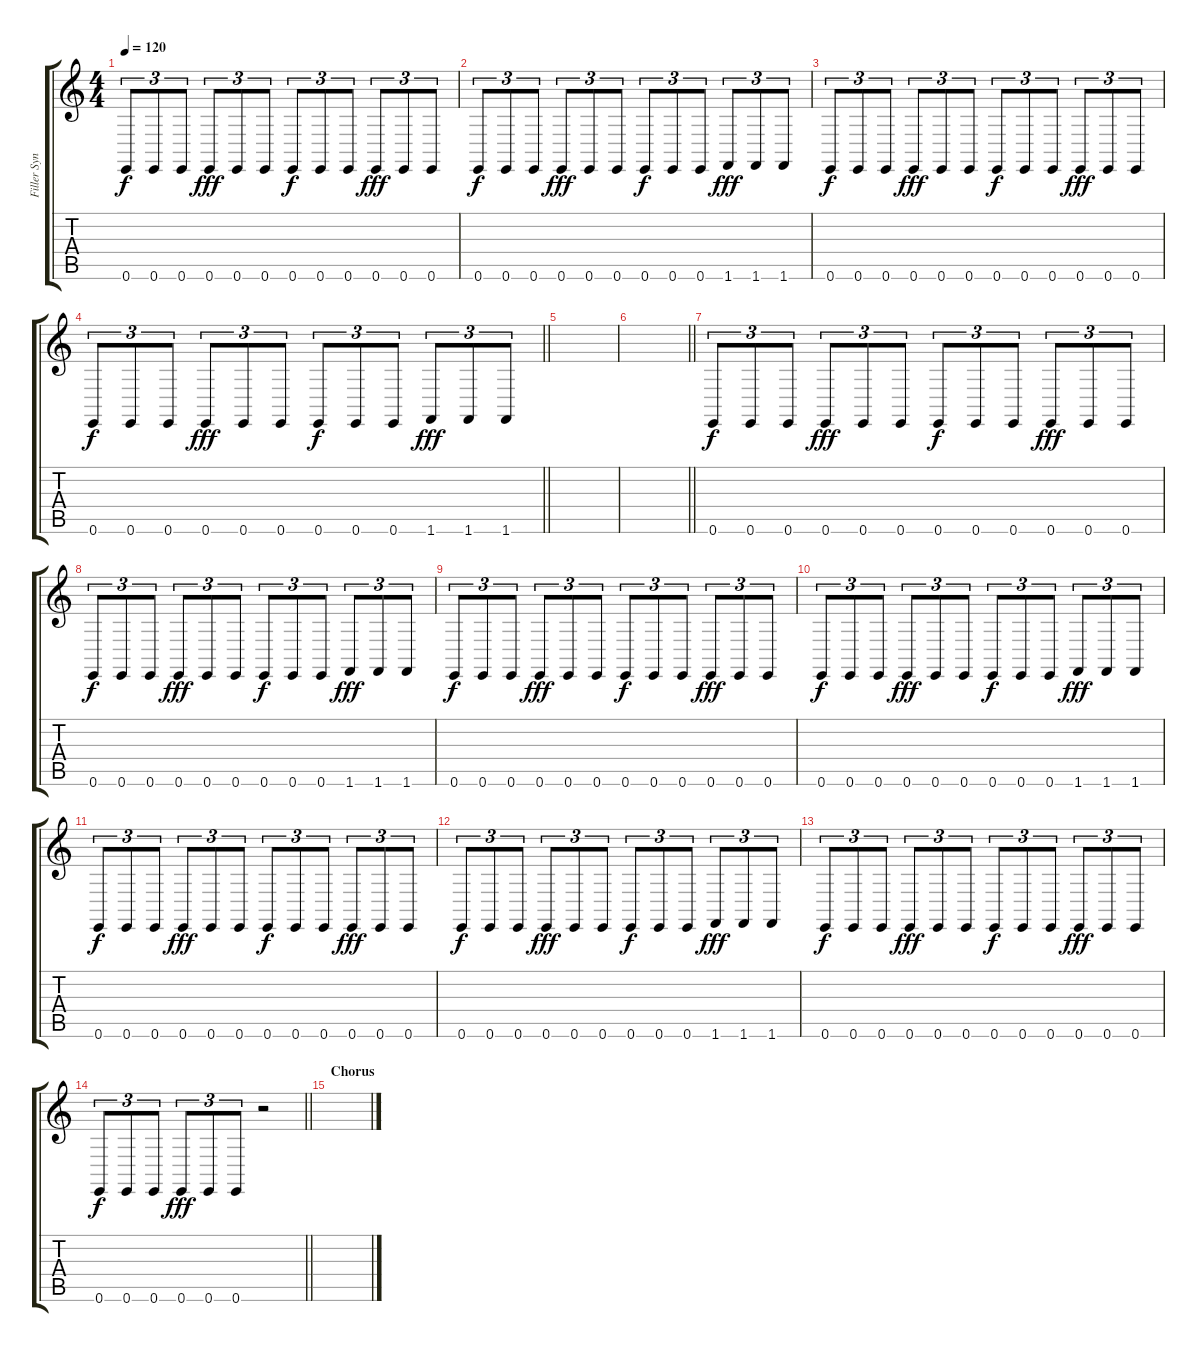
\track ("Filler Synth" "Filler Syn") {instrument lead2sawtooth}
\staff {score tabs}
\tuning (E4 B3 G3 D3 A2 E2) {hide}
\ts (4 4)
\tempo 120
\clef g2
\ks c
0.6.8{tu (3 2) dy f} 0.6.8{tu (3 2)} 0.6.8{tu (3 2)} 0.6.8{tu (3 2) dy fff} 0.6.8{tu (3 2)} 0.6.8{tu (3 2)} 0.6.8{tu (3 2) dy f} 0.6.8{tu (3 2)} 0.6.8{tu (3 2)} 0.6.8{tu (3 2) dy fff} 0.6.8{tu (3 2)} 0.6.8{tu (3 2)} |
0.6.8{tu (3 2) dy f} 0.6.8{tu (3 2)} 0.6.8{tu (3 2)} 0.6.8{tu (3 2) dy fff} 0.6.8{tu (3 2)} 0.6.8{tu (3 2)} 0.6.8{tu (3 2) dy f} 0.6.8{tu (3 2)} 0.6.8{tu (3 2)} 1.6.8{tu (3 2) dy fff} 1.6.8{tu (3 2)} 1.6.8{tu (3 2)} |
0.6.8{tu (3 2) dy f} 0.6.8{tu (3 2)} 0.6.8{tu (3 2)} 0.6.8{tu (3 2) dy fff} 0.6.8{tu (3 2)} 0.6.8{tu (3 2)} 0.6.8{tu (3 2) dy f} 0.6.8{tu (3 2)} 0.6.8{tu (3 2)} 0.6.8{tu (3 2) dy fff} 0.6.8{tu (3 2)} 0.6.8{tu (3 2)} |
\barLineRight lightlight
0.6.8{tu (3 2) dy f} 0.6.8{tu (3 2)} 0.6.8{tu (3 2)} 0.6.8{tu (3 2) dy fff} 0.6.8{tu (3 2)} 0.6.8{tu (3 2)} 0.6.8{tu (3 2) dy f} 0.6.8{tu (3 2)} 0.6.8{tu (3 2)} 1.6.8{tu (3 2) dy fff} 1.6.8{tu (3 2)} 1.6.8{tu (3 2)} |
\section ("" "")
|
\barLineRight lightlight
|
\section ("" "")
0.6.8{tu (3 2) dy f} 0.6.8{tu (3 2)} 0.6.8{tu (3 2)} 0.6.8{tu (3 2) dy fff} 0.6.8{tu (3 2)} 0.6.8{tu (3 2)} 0.6.8{tu (3 2) dy f} 0.6.8{tu (3 2)} 0.6.8{tu (3 2)} 0.6.8{tu (3 2) dy fff} 0.6.8{tu (3 2)} 0.6.8{tu (3 2)} |
0.6.8{tu (3 2) dy f} 0.6.8{tu (3 2)} 0.6.8{tu (3 2)} 0.6.8{tu (3 2) dy fff} 0.6.8{tu (3 2)} 0.6.8{tu (3 2)} 0.6.8{tu (3 2) dy f} 0.6.8{tu (3 2)} 0.6.8{tu (3 2)} 1.6.8{tu (3 2) dy fff} 1.6.8{tu (3 2)} 1.6.8{tu (3 2)} |
0.6.8{tu (3 2) dy f} 0.6.8{tu (3 2)} 0.6.8{tu (3 2)} 0.6.8{tu (3 2) dy fff} 0.6.8{tu (3 2)} 0.6.8{tu (3 2)} 0.6.8{tu (3 2) dy f} 0.6.8{tu (3 2)} 0.6.8{tu (3 2)} 0.6.8{tu (3 2) dy fff} 0.6.8{tu (3 2)} 0.6.8{tu (3 2)} |
0.6.8{tu (3 2) dy f} 0.6.8{tu (3 2)} 0.6.8{tu (3 2)} 0.6.8{tu (3 2) dy fff} 0.6.8{tu (3 2)} 0.6.8{tu (3 2)} 0.6.8{tu (3 2) dy f} 0.6.8{tu (3 2)} 0.6.8{tu (3 2)} 1.6.8{tu (3 2) dy fff} 1.6.8{tu (3 2)} 1.6.8{tu (3 2)} |
0.6.8{tu (3 2) dy f} 0.6.8{tu (3 2)} 0.6.8{tu (3 2)} 0.6.8{tu (3 2) dy fff} 0.6.8{tu (3 2)} 0.6.8{tu (3 2)} 0.6.8{tu (3 2) dy f} 0.6.8{tu (3 2)} 0.6.8{tu (3 2)} 0.6.8{tu (3 2) dy fff} 0.6.8{tu (3 2)} 0.6.8{tu (3 2)} |
0.6.8{tu (3 2) dy f} 0.6.8{tu (3 2)} 0.6.8{tu (3 2)} 0.6.8{tu (3 2) dy fff} 0.6.8{tu (3 2)} 0.6.8{tu (3 2)} 0.6.8{tu (3 2) dy f} 0.6.8{tu (3 2)} 0.6.8{tu (3 2)} 1.6.8{tu (3 2) dy fff} 1.6.8{tu (3 2)} 1.6.8{tu (3 2)} |
0.6.8{tu (3 2) dy f} 0.6.8{tu (3 2)} 0.6.8{tu (3 2)} 0.6.8{tu (3 2) dy fff} 0.6.8{tu (3 2)} 0.6.8{tu (3 2)} 0.6.8{tu (3 2) dy f} 0.6.8{tu (3 2)} 0.6.8{tu (3 2)} 0.6.8{tu (3 2) dy fff} 0.6.8{tu (3 2)} 0.6.8{tu (3 2)} |
\barLineRight lightlight
0.6.8{tu (3 2) dy f} 0.6.8{tu (3 2)} 0.6.8{tu (3 2)} 0.6.8{tu (3 2) dy fff} 0.6.8{tu (3 2)} 0.6.8{tu (3 2)} r.2 |
\section ("" "Chorus")
